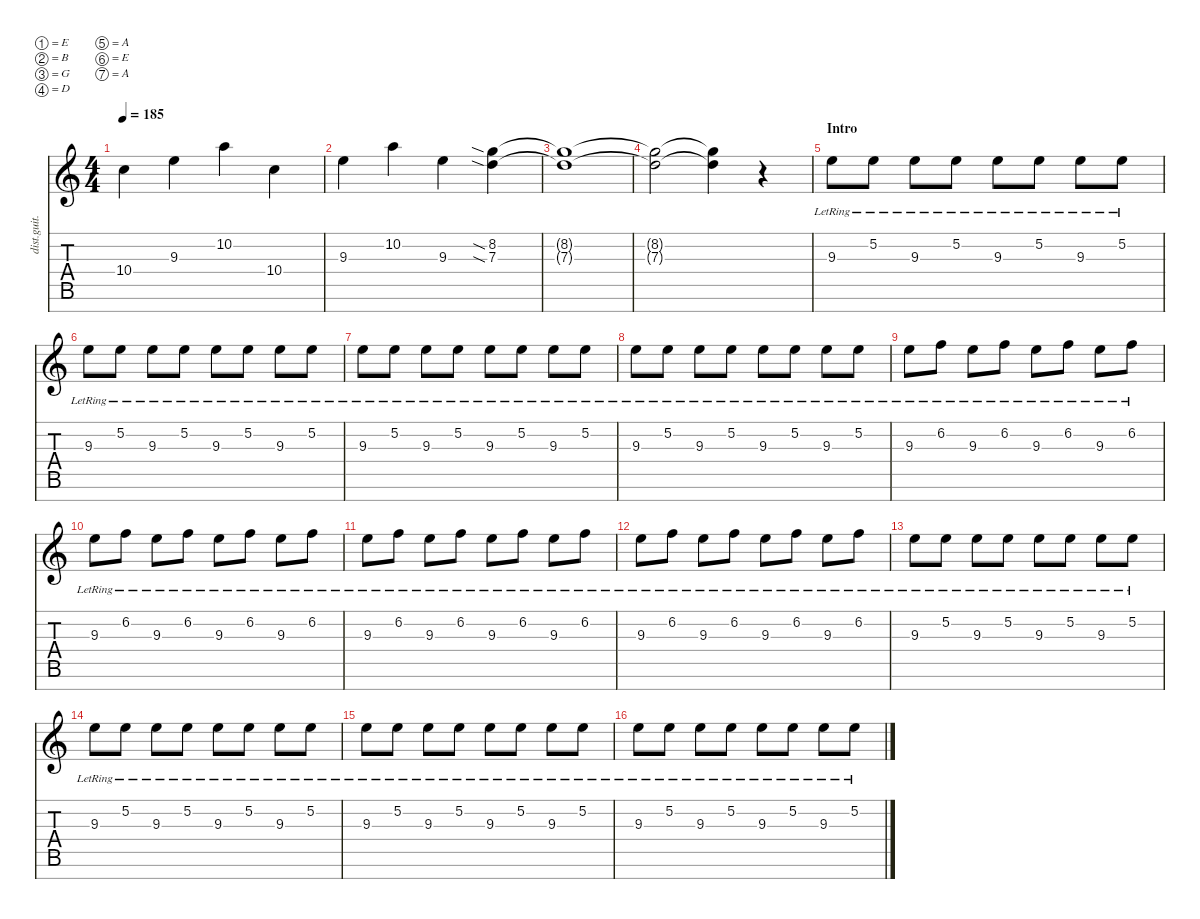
\defaultSystemsLayout 4
\hideDynamics
\bracketExtendMode nobrackets
\track ("Distortion Guitar - Zoli" "dist.guit.") {instrument distortionguitar}
\staff {score tabs}
\tuning (E4 B3 G3 D3 A2 E2 A1)
\ts (4 4)
\tempo 185
\clef g2
\ks c
10.4.4{dy mf} 9.3.4 10.2.4 10.4.4 |
9.3.4 10.2.4 9.3.4 (7.3{sia} 8.2{sia}).4 |
(8.2{t} 7.3{t}).1 |
(8.2{t} 7.3{t}).2 (7.3{t} 8.2{t}).4 r.4 |
\section ("" "Intro")
9.3{lr}.8 5.2{lr}.8 9.3{lr}.8 5.2{lr}.8 9.3{lr}.8 5.2{lr}.8 9.3{lr}.8 5.2{lr}.8 |
9.3{lr}.8 5.2{lr}.8 9.3{lr}.8 5.2{lr}.8 9.3{lr}.8 5.2{lr}.8 9.3{lr}.8 5.2{lr}.8 |
9.3{lr}.8 5.2{lr}.8 9.3{lr}.8 5.2{lr}.8 9.3{lr}.8 5.2{lr}.8 9.3{lr}.8 5.2{lr}.8 |
9.3{lr}.8 5.2{lr}.8 9.3{lr}.8 5.2{lr}.8 9.3{lr}.8 5.2{lr}.8 9.3{lr}.8 5.2{lr}.8 |
9.3{lr}.8 6.2{lr}.8 9.3{lr}.8 6.2{lr}.8 9.3{lr}.8 6.2{lr}.8 9.3{lr}.8 6.2{lr}.8 |
9.3{lr}.8 6.2{lr}.8 9.3{lr}.8 6.2{lr}.8 9.3{lr}.8 6.2{lr}.8 9.3{lr}.8 6.2{lr}.8 |
9.3{lr}.8 6.2{lr}.8 9.3{lr}.8 6.2{lr}.8 9.3{lr}.8 6.2{lr}.8 9.3{lr}.8 6.2{lr}.8 |
9.3{lr}.8 6.2{lr}.8 9.3{lr}.8 6.2{lr}.8 9.3{lr}.8 6.2{lr}.8 9.3{lr}.8 6.2{lr}.8 |
9.3{lr}.8 5.2{lr}.8 9.3{lr}.8 5.2{lr}.8 9.3{lr}.8 5.2{lr}.8 9.3{lr}.8 5.2{lr}.8 |
9.3{lr}.8 5.2{lr}.8 9.3{lr}.8 5.2{lr}.8 9.3{lr}.8 5.2{lr}.8 9.3{lr}.8 5.2{lr}.8 |
9.3{lr}.8 5.2{lr}.8 9.3{lr}.8 5.2{lr}.8 9.3{lr}.8 5.2{lr}.8 9.3{lr}.8 5.2{lr}.8 |
9.3{lr}.8 5.2{lr}.8 9.3{lr}.8 5.2{lr}.8 9.3{lr}.8 5.2{lr}.8 9.3{lr}.8 5.2{lr}.8
